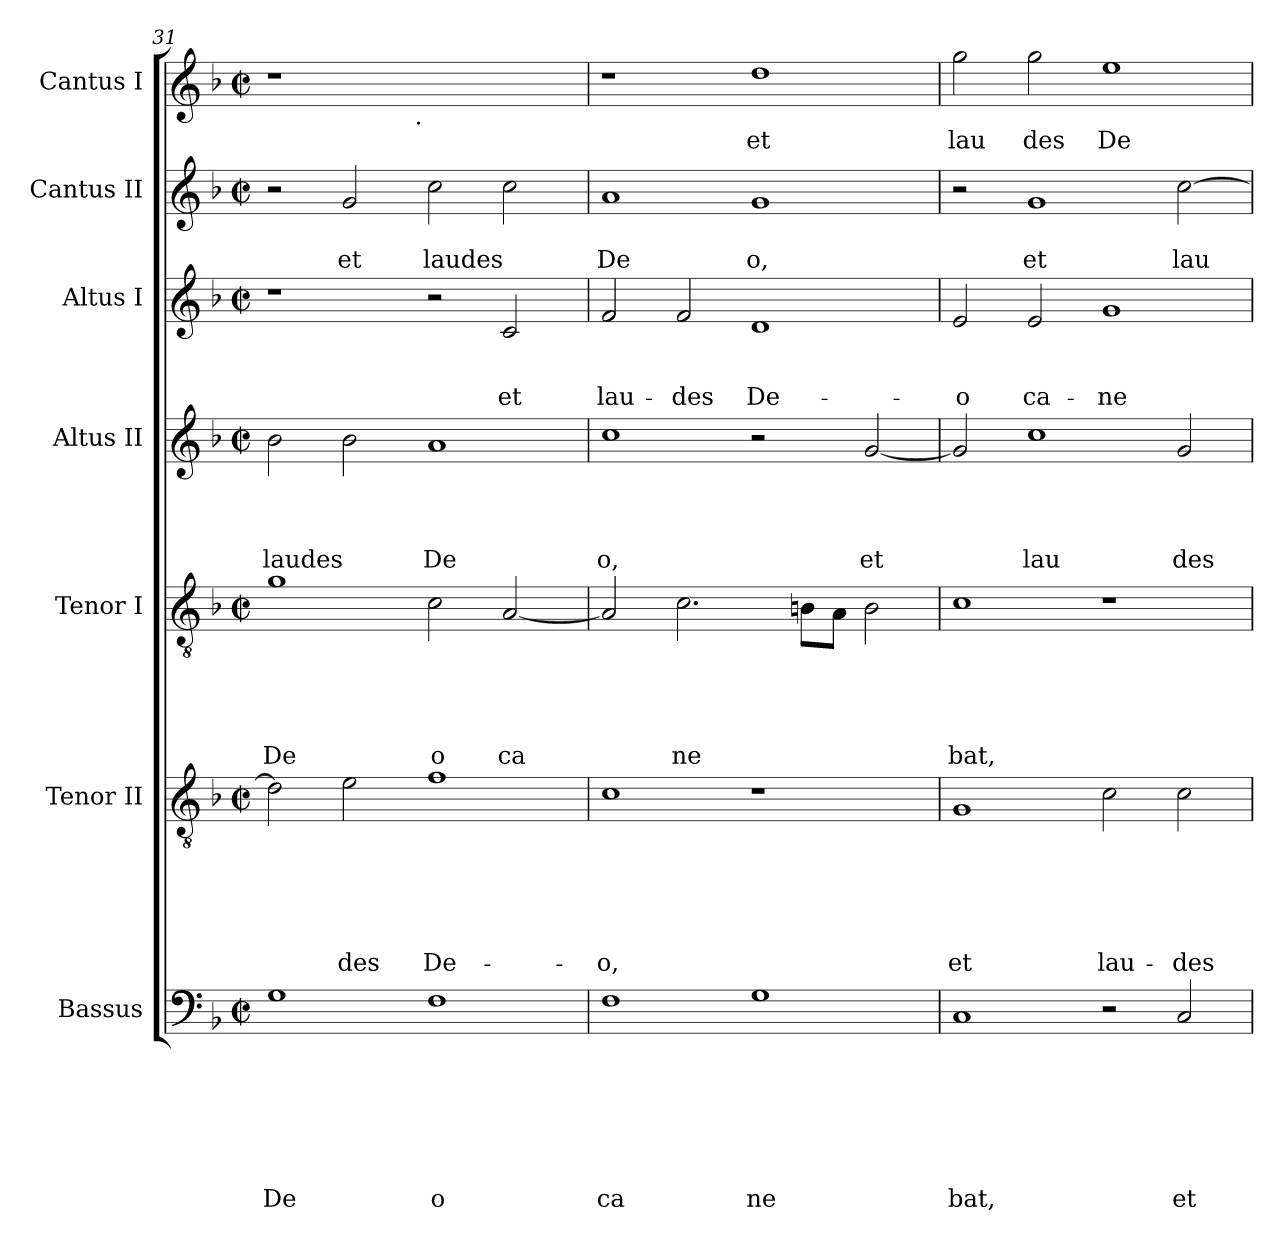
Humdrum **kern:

**kern	**text	**text	**text	**text	**text	**text	**text	**kern	**text	**text	**text	**text	**text	**text	**kern	**text	**text	**text	**text	**text	**kern	**text	**text	**text	**text	**kern	**text	**text	**text	**kern	**text	**text	**kern	**text
*part7	*part7	*part7	*part7	*part7	*part7	*part7	*part7	*part6	*part6	*part6	*part6	*part6	*part6	*part6	*part5	*part5	*part5	*part5	*part5	*part5	*part4	*part4	*part4	*part4	*part4	*part3	*part3	*part3	*part3	*part2	*part2	*part2	*part1	*part1
*staff7	*staff7	*staff7	*staff7	*staff7	*staff7	*staff7	*staff7	*staff6	*staff6	*staff6	*staff6	*staff6	*staff6	*staff6	*staff5	*staff5	*staff5	*staff5	*staff5	*staff5	*staff4	*staff4	*staff4	*staff4	*staff4	*staff3	*staff3	*staff3	*staff3	*staff2	*staff2	*staff2	*staff1	*staff1
*I"Bassus	*	*	*	*	*	*	*	*I"Tenor II	*	*	*	*	*	*	*I"Tenor I	*	*	*	*	*	*I"Altus II	*	*	*	*	*I"Altus I	*	*	*	*I"Cantus II	*	*	*I"Cantus I	*
*clefF4	*	*	*	*	*	*	*	*clefGv2	*	*	*	*	*	*	*clefGv2	*	*	*	*	*	*clefG2	*	*	*	*	*clefG2	*	*	*	*clefG2	*	*	*clefG2	*
*k[b-]	*	*	*	*	*	*	*	*k[b-]	*	*	*	*	*	*	*k[b-]	*	*	*	*	*	*k[b-]	*	*	*	*	*k[b-]	*	*	*	*k[b-]	*	*	*k[b-]	*
*F:	*	*	*	*	*	*	*	*F:	*	*	*	*	*	*	*F:	*	*	*	*	*	*F:	*	*	*	*	*F:	*	*	*	*F:	*	*	*F:	*
*M2/2	*	*	*	*	*	*	*	*M2/2	*	*	*	*	*	*	*M2/2	*	*	*	*	*	*M2/2	*	*	*	*	*M2/2	*	*	*	*M2/2	*	*	*M2/2	*
*met(c|)	*	*	*	*	*	*	*	*met(c|)	*	*	*	*	*	*	*met(c|)	*	*	*	*	*	*met(c|)	*	*	*	*	*met(c|)	*	*	*	*met(c|)	*	*	*met(c|)	*
=31	=31	=31	=31	=31	=31	=31	=31	=31	=31	=31	=31	=31	=31	=31	=31	=31	=31	=31	=31	=31	=31	=31	=31	=31	=31	=31	=31	=31	=31	=31	=31	=31	=31	=31
!	!	!	!	!	!	!	!LO:LY:b	!	!	!	!	!	!	!	!	!	!	!	!	!LO:LY:b	!	!	!	!	!LO:LY:b	!	!	!	!	!	!	!	!	!
*	*	*	*	*	*	*	*	*	*	*	*	*	*	*	*	*	*	*	*	*	*	*	*	*	*	*	*	*	*	*	*	*	*^	*
1G	.	.	.	.	.	.	De	2d\]	.	.	.	.	.	.	1g	.	.	.	.	De	2b-\	.	.	.	laudes	1r	.	.	.	2r	.	.	1r	2ryy	.
!	!	!	!	!	!	!	!	!	!	!	!	!	!	!LO:LY:b	!	!	!	!	!	!	!	!	!	!	!	!	!	!	!	!	!	!LO:LY:b	!	!	!
.	.	.	.	.	.	.	.	2e\	.	.	.	.	.	-des	.	.	.	.	.	.	2b-\	.	.	.	.	.	.	.	.	2g/	.	et	.	4...ryy	.
!	!	!	!	!	!	!	!	!	!	!	!	!	!	!	!	!	!	!	!	!	!	!	!	!	!	!	!	!	!	!	!	!	!	!LO:TX:b:t=.	!
.	.	.	.	.	.	.	.	.	.	.	.	.	.	.	.	.	.	.	.	.	.	.	.	.	.	.	.	.	.	.	.	.	.	1ryy	.
!	!	!	!	!	!	!	!LO:LY:b	!	!	!	!	!	!	!LO:LY:b	!	!	!	!	!	!LO:LY:b	!	!	!	!	!LO:LY:b	!	!	!	!	!	!	!LO:LY:b	!	!	!
1F	.	.	.	.	.	.	o	1f	.	.	.	.	.	De-	2c\	.	.	.	.	o	1a	.	.	.	De	2r	.	.	.	2cc\	.	laudes	1ryy	.	.
!	!	!	!	!	!	!	!	!	!	!	!	!	!	!	!	!	!	!	!	!LO:LY:b	!	!	!	!	!	!	!	!	!LO:LY:b	!	!	!	!	!	!
.	.	.	.	.	.	.	.	.	.	.	.	.	.	.	[<2A/	.	.	.	.	ca	.	.	.	.	.	2c/	.	.	et	2cc\	.	.	.	.	.
.	.	.	.	.	.	.	.	.	.	.	.	.	.	.	.	.	.	.	.	.	.	.	.	.	.	.	.	.	.	.	.	.	.	32ryy	.
!!LO:LB:g=z
=32	=32	=32	=32	=32	=32	=32	=32	=32	=32	=32	=32	=32	=32	=32	=32	=32	=32	=32	=32	=32	=32	=32	=32	=32	=32	=32	=32	=32	=32	=32	=32	=32	=32	=32	=32
!	!	!	!	!	!	!	!LO:LY:b	!	!	!	!	!	!	!LO:LY:b	!	!	!	!	!	!	!	!	!	!	!LO:LY:b	!	!	!	!LO:LY:b	!	!	!LO:LY:b	!	!	!
*	*	*	*	*	*	*	*	*	*	*	*	*	*	*	*	*	*	*	*	*	*	*	*	*	*	*	*	*	*	*	*	*	*v	*v	*
1F	.	.	.	.	.	.	ca	1c	.	.	.	.	.	-o,	2A/]	.	.	.	.	.	1cc	.	.	.	o,	2f/	.	.	lau-	1a	.	De	1r	.
!	!	!	!	!	!	!	!	!	!	!	!	!	!	!	!	!	!	!	!	!LO:LY:b	!	!	!	!	!	!	!	!	!LO:LY:b	!	!	!	!	!
.	.	.	.	.	.	.	.	.	.	.	.	.	.	.	2.c\	.	.	.	.	ne	.	.	.	.	.	2f/	.	.	-des	.	.	.	.	.
!	!	!	!	!	!	!	!LO:LY:b	!	!	!	!	!	!	!	!	!	!	!	!	!	!	!	!	!	!	!	!	!	!LO:LY:b	!	!	!LO:LY:b	!	!LO:LY:b
1G	.	.	.	.	.	.	ne	1r	.	.	.	.	.	.	.	.	.	.	.	.	2r	.	.	.	.	1d	.	.	De-	1g	.	o,	1dd	et
.	.	.	.	.	.	.	.	.	.	.	.	.	.	.	8B\L	.	.	.	.	.	.	.	.	.	.	.	.	.	.	.	.	.	.	.
.	.	.	.	.	.	.	.	.	.	.	.	.	.	.	8A\J	.	.	.	.	.	.	.	.	.	.	.	.	.	.	.	.	.	.	.
!	!	!	!	!	!	!	!	!	!	!	!	!	!	!	!	!	!	!	!	!	!	!	!	!	!LO:LY:b	!	!	!	!	!	!	!	!	!
.	.	.	.	.	.	.	.	.	.	.	.	.	.	.	2B\	.	.	.	.	.	[<2g/	.	.	.	et	.	.	.	.	.	.	.	.	.
=33	=33	=33	=33	=33	=33	=33	=33	=33	=33	=33	=33	=33	=33	=33	=33	=33	=33	=33	=33	=33	=33	=33	=33	=33	=33	=33	=33	=33	=33	=33	=33	=33	=33	=33
!	!	!	!	!	!	!	!LO:LY:b	!	!	!	!	!	!	!LO:LY:b	!	!	!	!	!	!LO:LY:b	!	!	!	!	!	!	!	!	!LO:LY:b	!	!	!	!	!LO:LY:b
1C	.	.	.	.	.	.	bat,	1G	.	.	.	.	.	et	1c	.	.	.	.	bat,	2g/]	.	.	.	.	2e/	.	.	-o	2r	.	.	2gg\	lau
!	!	!	!	!	!	!	!	!	!	!	!	!	!	!	!	!	!	!	!	!	!	!	!	!	!LO:LY:b	!	!	!	!LO:LY:b	!	!	!LO:LY:b	!	!LO:LY:b
.	.	.	.	.	.	.	.	.	.	.	.	.	.	.	.	.	.	.	.	.	1cc	.	.	.	lau	2e/	.	.	ca-	1g	.	et	2gg\	des
!	!	!	!	!	!	!	!	!	!	!	!	!	!	!LO:LY:b	!	!	!	!	!	!	!	!	!	!	!	!	!	!	!LO:LY:b	!	!	!	!	!LO:LY:b
2r	.	.	.	.	.	.	.	2c\	.	.	.	.	.	lau-	1r	.	.	.	.	.	.	.	.	.	.	1g	.	.	-ne-	.	.	.	1ee	De
!	!	!	!	!	!	!	!LO:LY:b	!	!	!	!	!	!	!LO:LY:b	!	!	!	!	!	!	!	!	!	!	!LO:LY:b	!	!	!	!	!	!	!LO:LY:b	!	!
2C/	.	.	.	.	.	.	et	2c\	.	.	.	.	.	-des	.	.	.	.	.	.	2g/	.	.	.	des	.	.	.	.	[>2cc\	.	lau	.	.
=	=	=	=	=	=	=	=	=	=	=	=	=	=	=	=	=	=	=	=	=	=	=	=	=	=	=	=	=	=	=	=	=	=	=
*-	*-	*-	*-	*-	*-	*-	*-	*-	*-	*-	*-	*-	*-	*-	*-	*-	*-	*-	*-	*-	*-	*-	*-	*-	*-	*-	*-	*-	*-	*-	*-	*-	*-	*-
